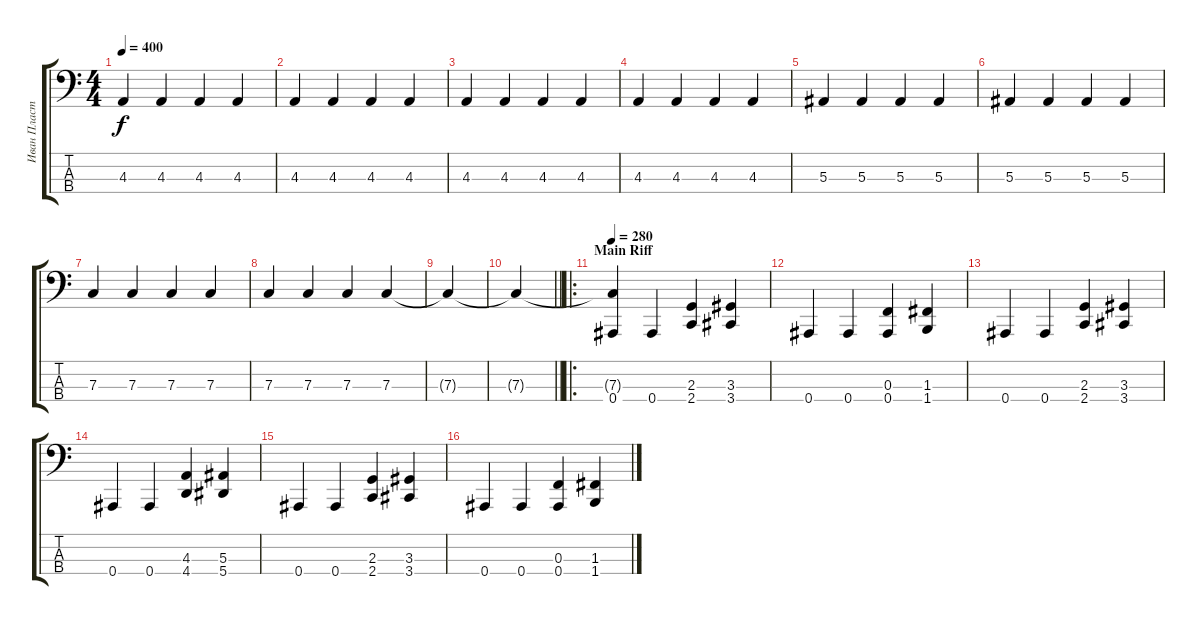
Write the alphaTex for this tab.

\track ("Иван Пластинин-Бас" "Иван Пласт") {instrument electricbasspick}
\staff {score tabs}
\tuning (Eb2 Bb1 F1 Bb0) {hide}
\ts (4 4)
\tempo 400
\clef f4
\ks c
4.3.4{dy f} 4.3.4 4.3.4 4.3.4 |
4.3.4 4.3.4 4.3.4 4.3.4 |
4.3.4 4.3.4 4.3.4 4.3.4 |
4.3.4 4.3.4 4.3.4 4.3.4 |
5.3.4 5.3.4 5.3.4 5.3.4 |
5.3.4 5.3.4 5.3.4 5.3.4 |
7.3.4 7.3.4 7.3.4 7.3.4 |
7.3.4 7.3.4 7.3.4 7.3.4 |
7.3{t}.4 |
\barLineRight lightlight
7.3{t}.4 |
\ro
\section ("" "Main Riff")
\tempo 280
(7.3{t} 0.4).4 0.4.4 (2.3 2.4).4 (3.3 3.4).4 |
0.4.4 0.4.4 (0.3 0.4).4 (1.3 1.4).4 |
0.4.4 0.4.4 (2.3 2.4).4 (3.3 3.4).4 |
0.4.4 0.4.4 (4.3 4.4).4 (5.3 5.4).4 |
0.4.4 0.4.4 (2.3 2.4).4 (3.3 3.4).4 |
0.4.4 0.4.4 (0.3 0.4).4 (1.3 1.4).4
